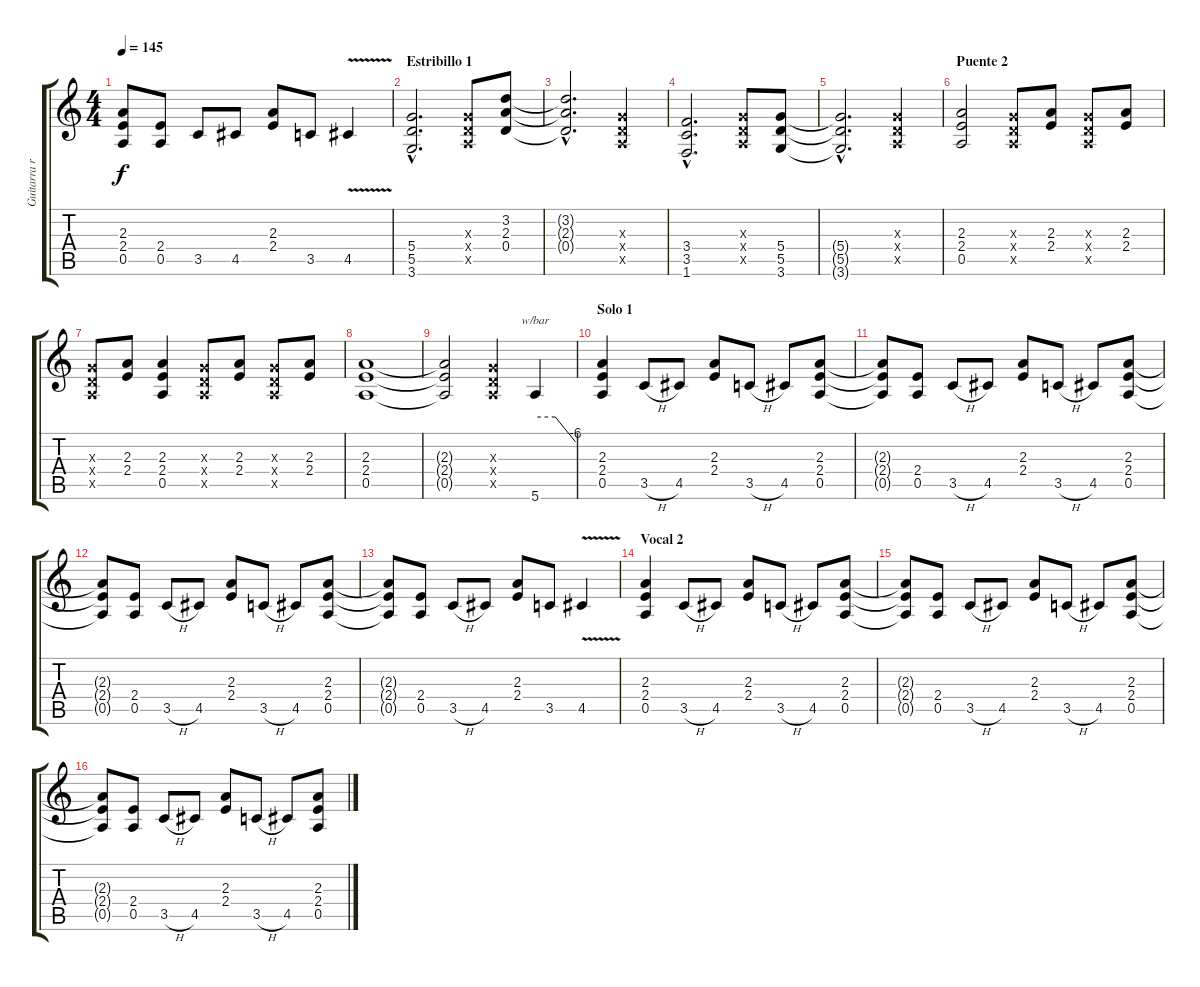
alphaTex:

\track ("Guitarra rítmica" "Guitarra r") {instrument distortionguitar}
\staff {score tabs}
\tuning (E4 B3 G3 D3 A2 E2) {hide}
\ts (4 4)
\tempo 145
\clef g2
\ks c
(2.3{t} 2.4{t} 0.5{t}).8{dy f} (2.4 0.5).8 3.5.8 4.5.8 (2.3 2.4).8 3.5.8 4.5{v}.4 |
\section ("" "Estribillo 1")
(5.4{hac} 5.5{hac} 3.6{hac}).2{d} (0.3{x} 0.4{x} 0.5{x}).8 (3.2 2.3 0.4).8 |
(3.2{hac t} 2.3{hac t} 0.4{hac t}).2{d} (0.3{x} 0.4{x} 0.5{x}).4 |
(3.4{hac} 3.5{hac} 1.6{hac}).2{d} (0.3{x} 0.4{x} 0.5{x}).8 (5.4 5.5 3.6).8 |
(5.4{hac t} 5.5{hac t} 3.6{hac t}).2{d} (0.3{x} 0.4{x} 0.5{x}).4 |
\section ("" "Puente 2")
(2.3 2.4 0.5).2 (0.3{x} 0.4{x} 0.5{x}).8 (2.3 2.4).8 (0.3{x} 0.4{x} 0.5{x}).8 (2.3 2.4).8 |
(0.3{x} 0.4{x} 0.5{x}).8 (2.3 2.4).8 (2.3 2.4 0.5).4 (0.3{x} 0.4{x} 0.5{x}).8 (2.3 2.4).8 (0.3{x} 0.4{x} 0.5{x}).8 (2.3 2.4).8 |
(2.3 2.4 0.5).1 |
(2.3{t} 2.4{t} 0.5{t}).2{volume 7} (0.3{x} 0.4{x} 0.5{x}).4{volume 13} 5.6.4{tbe (custom default 0 0 30 0 60 -24)} |
\section ("" "Solo 1")
(2.3 2.4 0.5).4 3.5{h}.8 4.5.8 (2.3 2.4).8 3.5{h}.8 4.5.8 (2.3 2.4 0.5).8 |
(2.3{t} 2.4{t} 0.5{t}).8 (2.4 0.5).8 3.5{h}.8 4.5.8 (2.3 2.4).8 3.5{h}.8 4.5.8 (2.3 2.4 0.5).8 |
(2.3{t} 2.4{t} 0.5{t}).8 (2.4 0.5).8 3.5{h}.8 4.5.8 (2.3 2.4).8 3.5{h}.8 4.5.8 (2.3 2.4 0.5).8 |
(2.3{t} 2.4{t} 0.5{t}).8 (2.4 0.5).8 3.5{h}.8 4.5.8 (2.3 2.4).8 3.5.8 4.5{v}.4 |
\section ("" "Vocal 2")
(2.3 2.4 0.5).4 3.5{h}.8 4.5.8 (2.3 2.4).8 3.5{h}.8 4.5.8 (2.3 2.4 0.5).8 |
(2.3{t} 2.4{t} 0.5{t}).8 (2.4 0.5).8 3.5{h}.8 4.5.8 (2.3 2.4).8 3.5{h}.8 4.5.8 (2.3 2.4 0.5).8 |
(2.3{t} 2.4{t} 0.5{t}).8 (2.4 0.5).8 3.5{h}.8 4.5.8 (2.3 2.4).8 3.5{h}.8 4.5.8 (2.3 2.4 0.5).8
